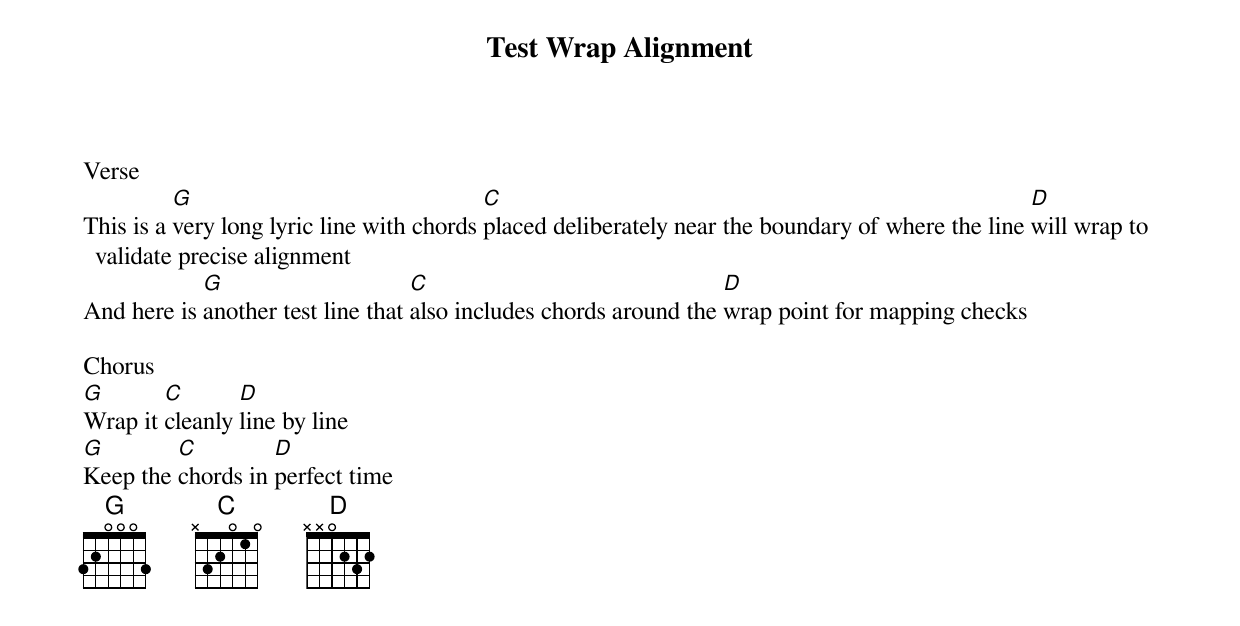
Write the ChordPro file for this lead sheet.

{title: Test Wrap Alignment}
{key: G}
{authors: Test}
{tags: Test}

Verse
This is a [G]very long lyric line with chords [C]placed deliberately near the boundary of where the line [D]will wrap to validate precise alignment
And here is [G]another test line that [C]also includes chords around the [D]wrap point for mapping checks

Chorus
[G]Wrap it [C]cleanly [D]line by line
[G]Keep the [C]chords in [D]perfect time
